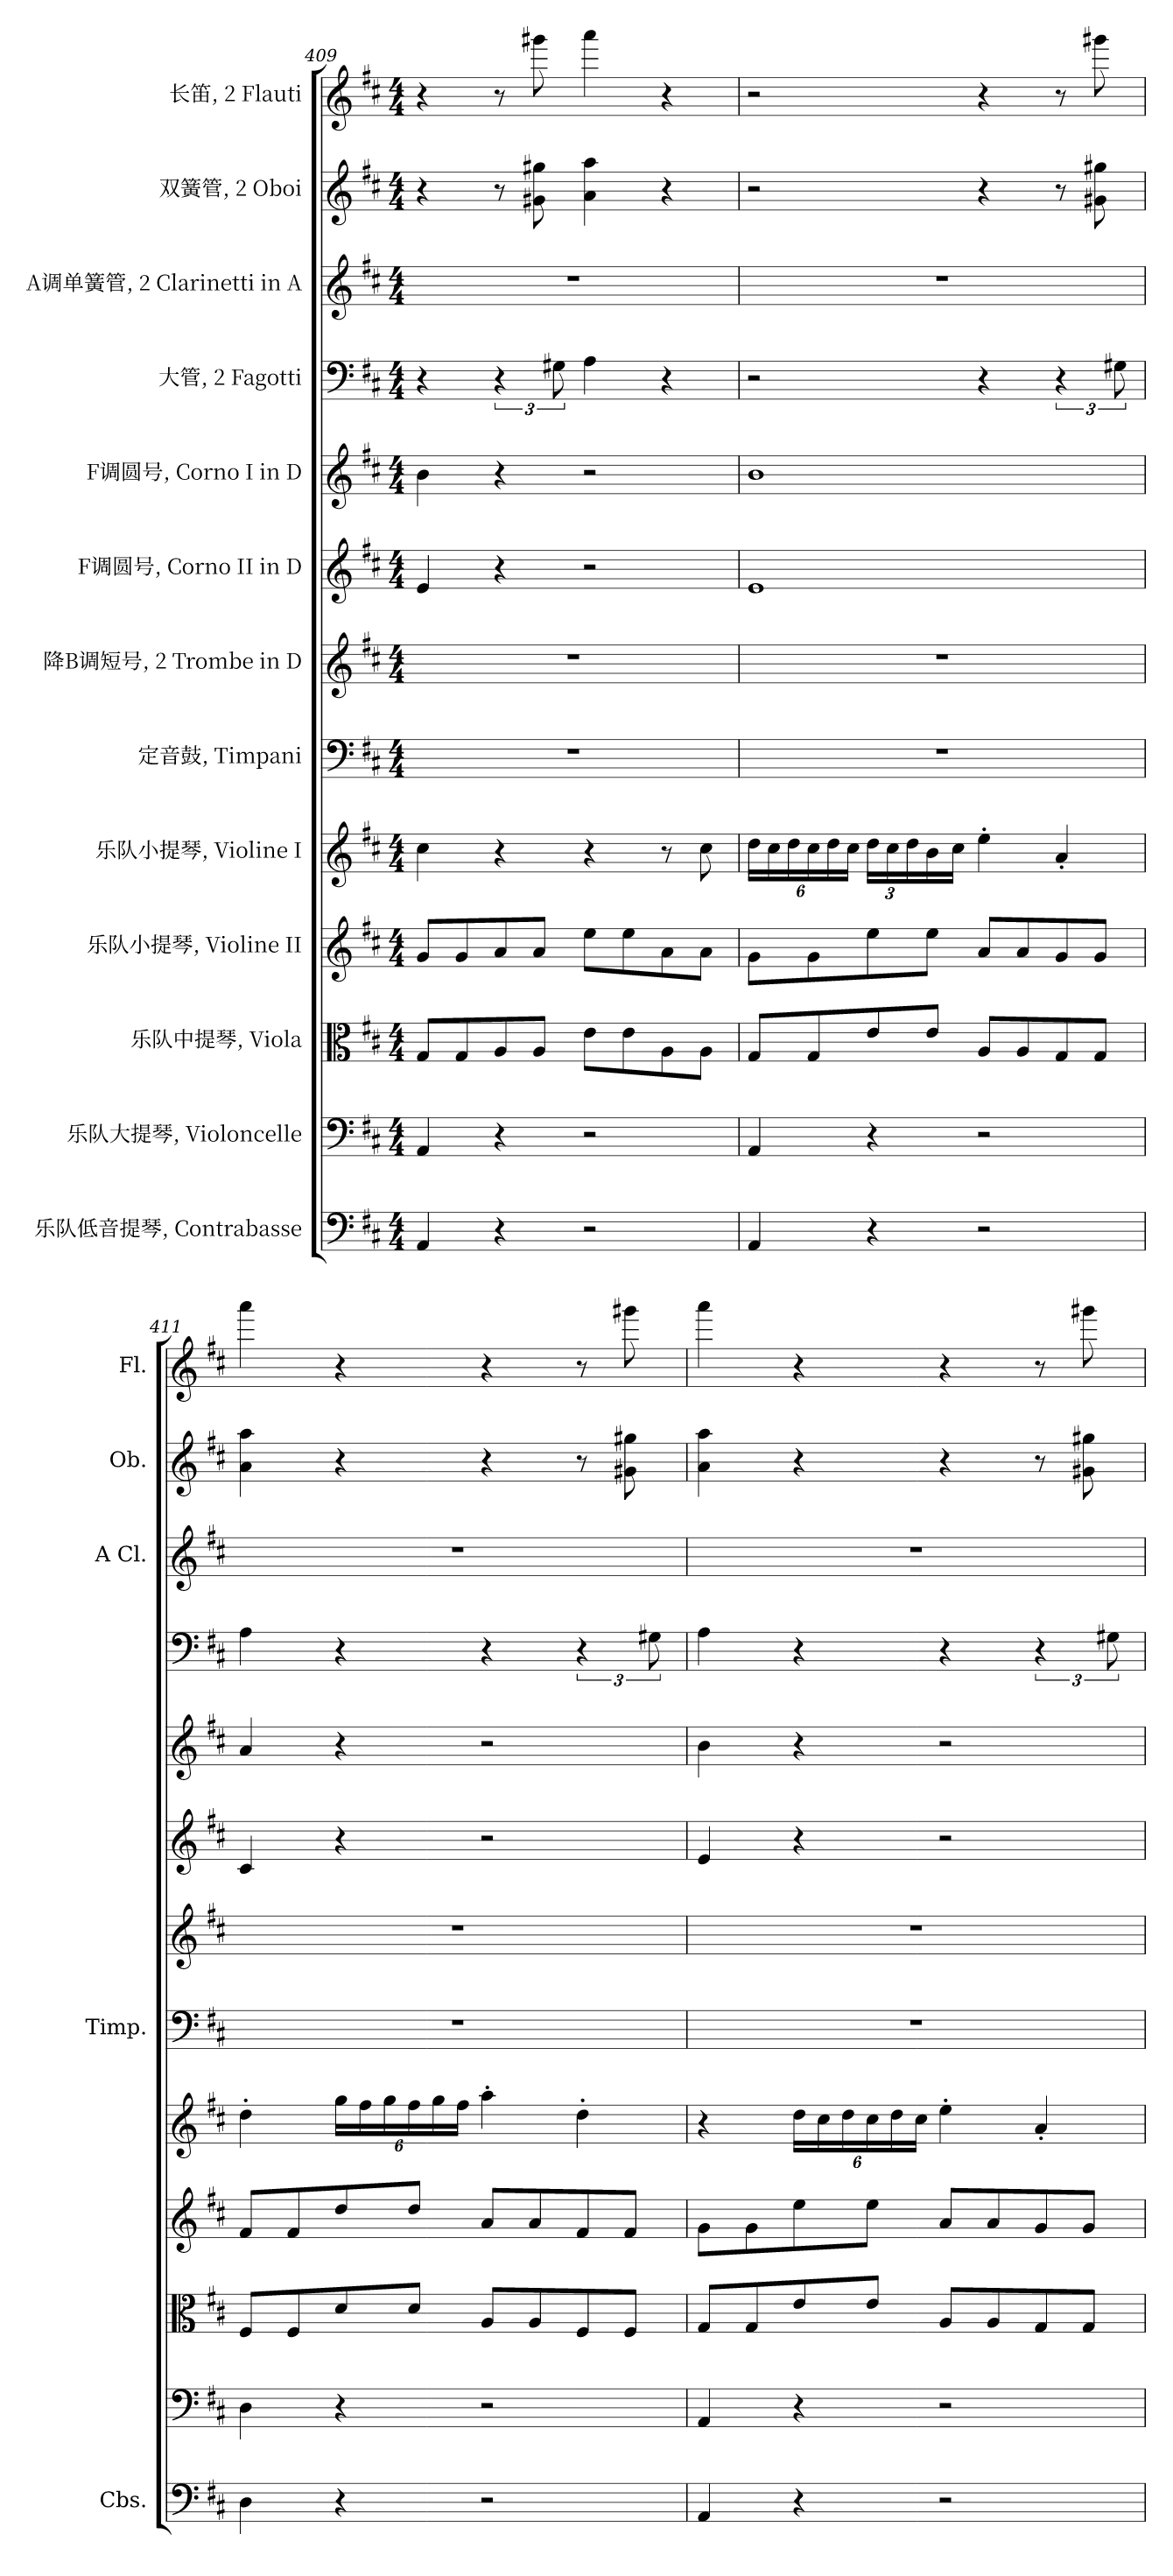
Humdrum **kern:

**kern	**kern	**kern	**kern	**kern	**kern	**kern	**kern	**kern	**kern	**kern	**kern	**kern
*part13	*part12	*part11	*part10	*part9	*part8	*part7	*part6	*part5	*part4	*part3	*part2	*part1
*staff13	*staff12	*staff11	*staff10	*staff9	*staff8	*staff7	*staff6	*staff5	*staff4	*staff3	*staff2	*staff1
*I"乐队低音提琴, Contrabasse	*I"乐队大提琴, Violoncelle	*I"乐队中提琴, Viola	*I"乐队小提琴, Violine II	*I"乐队小提琴, Violine I	*I"定音鼓, Timpani	*I"降B调短号, 2 Trombe in D	*I"F调圆号, Corno II in D	*I"F调圆号, Corno I in D	*I"大管, 2 Fagotti	*I"A调单簧管, 2 Clarinetti in A	*I"双簧管, 2 Oboi	*I"长笛, 2 Flauti
*I'Cbs.	*	*	*	*	*I'Timp.	*	*	*	*	*I'A Cl.	*I'Ob.	*I'Fl.
*clefF4	*clefF4	*clefC3	*clefG2	*clefG2	*clefF4	*clefG2	*clefG2	*clefG2	*clefF4	*clefG2	*clefG2	*clefG2
*ITrd7c12	*	*	*	*	*	*ITrd1c2	*ITrd4c7	*ITrd4c7	*	*ITrd2c3	*	*
*k[f#c#]	*k[f#c#]	*k[f#c#]	*k[f#c#]	*k[f#c#]	*k[f#c#]	*k[]	*k[f#]	*k[f#]	*k[f#c#]	*k[f#c#g#d#a#]	*k[f#c#]	*k[f#c#]
*M4/4	*M4/4	*M4/4	*M4/4	*M4/4	*M4/4	*M4/4	*M4/4	*M4/4	*M4/4	*M4/4	*M4/4	*M4/4
*MM278	*MM278	*MM278	*MM278	*MM278	*MM278	*MM278	*MM278	*MM278	*MM278	*MM278	*MM278	*MM278
=409	=409	=409	=409	=409	=409	=409	=409	=409	=409	=409	=409	=409
4AAA/	4AA/	8G/L	8g/L	4cc#\	1r	1r	4A/	4e\	4r	1r	4r	4r
.	.	8G/	8g/	.	.	.	.	.	.	.	.	.
4r	4r	8A/	8a/	4r	.	.	4r	4r	6r	.	8r	8r
.	.	8A/J	8a/J	.	.	.	.	.	.	.	8g#X\ 8gg#X\	8ggg#X\
.	.	.	.	.	.	.	.	.	12G#X\	.	.	.
*	*	*	*	*	*	*	*	*	*	*	*	*MM314
2r	2r	8e\L	8ee\L	4r	.	.	2r	2r	4A\	.	4a\ 4aa\	4aaa\
.	.	8e\	8ee\	.	.	.	.	.	.	.	.	.
.	.	8A\	8a\	8r	.	.	.	.	4r	.	4r	4r
.	.	8A\J	8a\J	8cc#\	.	.	.	.	.	.	.	.
!!LO:PB:g=z
=410	=410	=410	=410	=410	=410	=410	=410	=410	=410	=410	=410	=410
*	*	*	*	*Xbrackettup	*	*	*	*	*	*	*	*
*	*	*	*	*	*	*	*	*	*	*	*	*MM278
4AAA/	4AA/	8G/L	8g\L	24dd\LL	1r	1r	1A	1e	2r	1r	2r	2r
.	.	.	.	24cc#\	.	.	.	.	.	.	.	.
.	.	.	.	24dd\	.	.	.	.	.	.	.	.
.	.	8G/	8g\	24cc#\	.	.	.	.	.	.	.	.
.	.	.	.	24dd\	.	.	.	.	.	.	.	.
.	.	.	.	24cc#\JJ	.	.	.	.	.	.	.	.
4r	4r	8e/	8ee\	24dd\LL	.	.	.	.	.	.	.	.
.	.	.	.	24cc#\	.	.	.	.	.	.	.	.
.	.	.	.	24dd\	.	.	.	.	.	.	.	.
.	.	8e/J	8ee\J	16b\	.	.	.	.	.	.	.	.
.	.	.	.	16cc#\JJ	.	.	.	.	.	.	.	.
*	*	*	*	*	*	*	*	*	*	*	*	*MM314
2r	2r	8A/L	8a/L	4ee'\	.	.	.	.	4r	.	4r	4r
.	.	8A/	8a/	.	.	.	.	.	.	.	.	.
.	.	8G/	8g/	4a'/	.	.	.	.	6r	.	8r	8r
.	.	8G/J	8g/J	.	.	.	.	.	.	.	8g#X\ 8gg#X\	8ggg#X\
.	.	.	.	.	.	.	.	.	12G#X\	.	.	.
=411	=411	=411	=411	=411	=411	=411	=411	=411	=411	=411	=411	=411
*	*	*	*	*	*	*	*	*	*	*	*	*MM278
4DD\	4D\	8F#/L	8f#/L	4dd'\	1r	1r	4F#/	4d/	4A\	1r	4a\ 4aa\	4aaa\
.	.	8F#/	8f#/	.	.	.	.	.	.	.	.	.
4r	4r	8d/	8dd/	24gg\LL	.	.	4r	4r	4r	.	4r	4r
.	.	.	.	24ff#\	.	.	.	.	.	.	.	.
.	.	.	.	24gg\	.	.	.	.	.	.	.	.
.	.	8d/J	8dd/J	24ff#\	.	.	.	.	.	.	.	.
.	.	.	.	24gg\	.	.	.	.	.	.	.	.
.	.	.	.	24ff#\JJ	.	.	.	.	.	.	.	.
*	*	*	*	*	*	*	*	*	*	*	*	*MM314
2r	2r	8A/L	8a/L	4aa'\	.	.	2r	2r	4r	.	4r	4r
.	.	8A/	8a/	.	.	.	.	.	.	.	.	.
.	.	8F#/	8f#/	4dd'\	.	.	.	.	6r	.	8r	8r
.	.	8F#/J	8f#/J	.	.	.	.	.	.	.	8g#X\ 8gg#X\	8ggg#X\
.	.	.	.	.	.	.	.	.	12G#X\	.	.	.
!!LO:PB:g=z
=412	=412	=412	=412	=412	=412	=412	=412	=412	=412	=412	=412	=412
*	*	*	*	*	*	*	*	*	*	*	*	*MM278
4AAA/	4AA/	8G/L	8g\L	4r	1r	1r	4A/	4e\	4A\	1r	4a\ 4aa\	4aaa\
.	.	8G/	8g\	.	.	.	.	.	.	.	.	.
4r	4r	8e/	8ee\	24dd\LL	.	.	4r	4r	4r	.	4r	4r
.	.	.	.	24cc#\	.	.	.	.	.	.	.	.
.	.	.	.	24dd\	.	.	.	.	.	.	.	.
.	.	8e/J	8ee\J	24cc#\	.	.	.	.	.	.	.	.
.	.	.	.	24dd\	.	.	.	.	.	.	.	.
.	.	.	.	24cc#\JJ	.	.	.	.	.	.	.	.
*	*	*	*	*	*	*	*	*	*	*	*	*MM314
2r	2r	8A/L	8a/L	4ee'\	.	.	2r	2r	4r	.	4r	4r
.	.	8A/	8a/	.	.	.	.	.	.	.	.	.
.	.	8G/	8g/	4a'/	.	.	.	.	6r	.	8r	8r
.	.	8G/J	8g/J	.	.	.	.	.	.	.	8g#X\ 8gg#X\	8ggg#X\
.	.	.	.	.	.	.	.	.	12G#X\	.	.	.
=	=	=	=	=	=	=	=	=	=	=	=	=
*-	*-	*-	*-	*-	*-	*-	*-	*-	*-	*-	*-	*-
